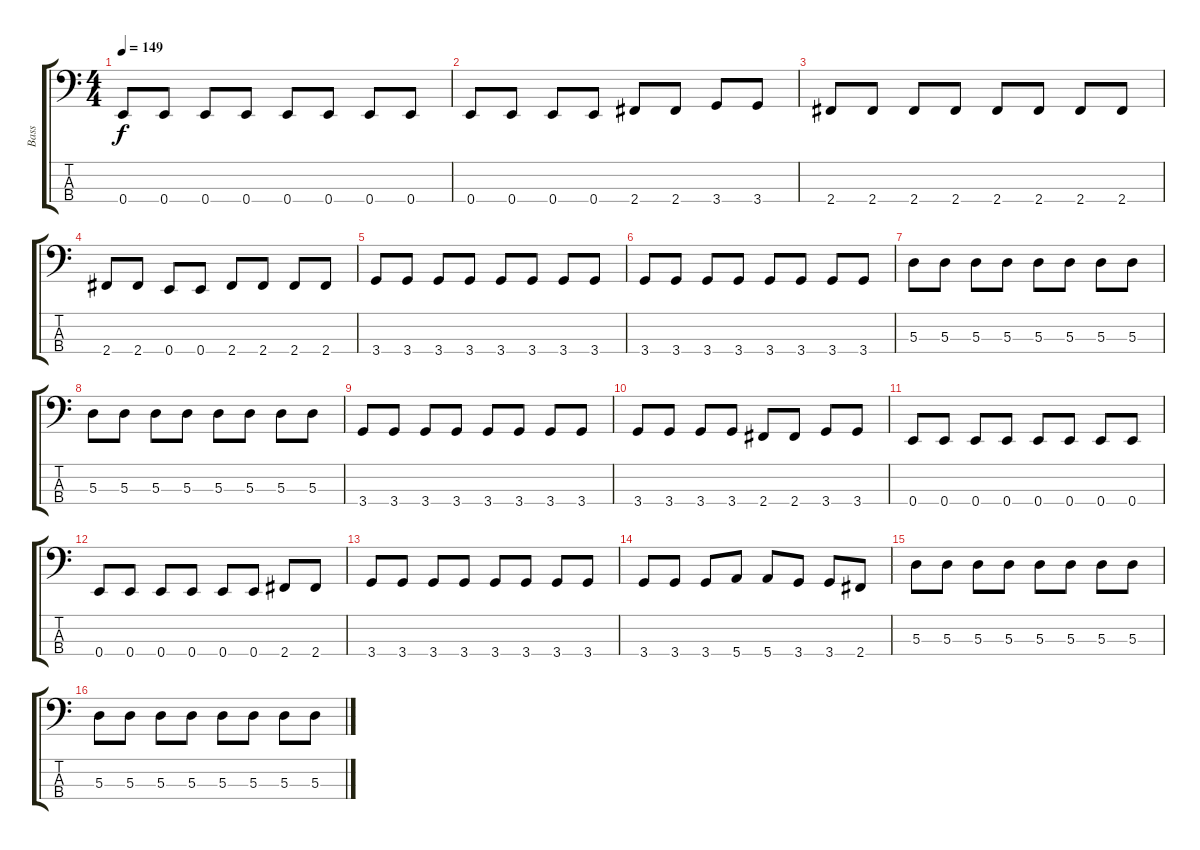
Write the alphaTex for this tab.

\track ("Bass" "Bass") {instrument electricbassfinger}
\staff {score tabs}
\tuning (G2 D2 A1 E1) {hide}
\ts (4 4)
\tempo 149
\clef f4
\ks c
0.4.8{dy f} 0.4.8 0.4.8 0.4.8 0.4.8 0.4.8 0.4.8 0.4.8 |
0.4.8 0.4.8 0.4.8 0.4.8 2.4.8 2.4.8 3.4.8 3.4.8 |
2.4.8 2.4.8 2.4.8 2.4.8 2.4.8 2.4.8 2.4.8 2.4.8 |
2.4.8 2.4.8 0.4.8 0.4.8 2.4.8 2.4.8 2.4.8 2.4.8 |
3.4.8 3.4.8 3.4.8 3.4.8 3.4.8 3.4.8 3.4.8 3.4.8 |
3.4.8 3.4.8 3.4.8 3.4.8 3.4.8 3.4.8 3.4.8 3.4.8 |
5.3.8 5.3.8 5.3.8 5.3.8 5.3.8 5.3.8 5.3.8 5.3.8 |
5.3.8 5.3.8 5.3.8 5.3.8 5.3.8 5.3.8 5.3.8 5.3.8 |
3.4.8 3.4.8 3.4.8 3.4.8 3.4.8 3.4.8 3.4.8 3.4.8 |
3.4.8 3.4.8 3.4.8 3.4.8 2.4.8 2.4.8 3.4.8 3.4.8 |
0.4.8 0.4.8 0.4.8 0.4.8 0.4.8 0.4.8 0.4.8 0.4.8 |
0.4.8 0.4.8 0.4.8 0.4.8 0.4.8 0.4.8 2.4.8 2.4.8 |
3.4.8 3.4.8 3.4.8 3.4.8 3.4.8 3.4.8 3.4.8 3.4.8 |
3.4.8 3.4.8 3.4.8 5.4.8 5.4.8 3.4.8 3.4.8 2.4.8 |
5.3.8 5.3.8 5.3.8 5.3.8 5.3.8 5.3.8 5.3.8 5.3.8 |
5.3.8 5.3.8 5.3.8 5.3.8 5.3.8 5.3.8 5.3.8 5.3.8
